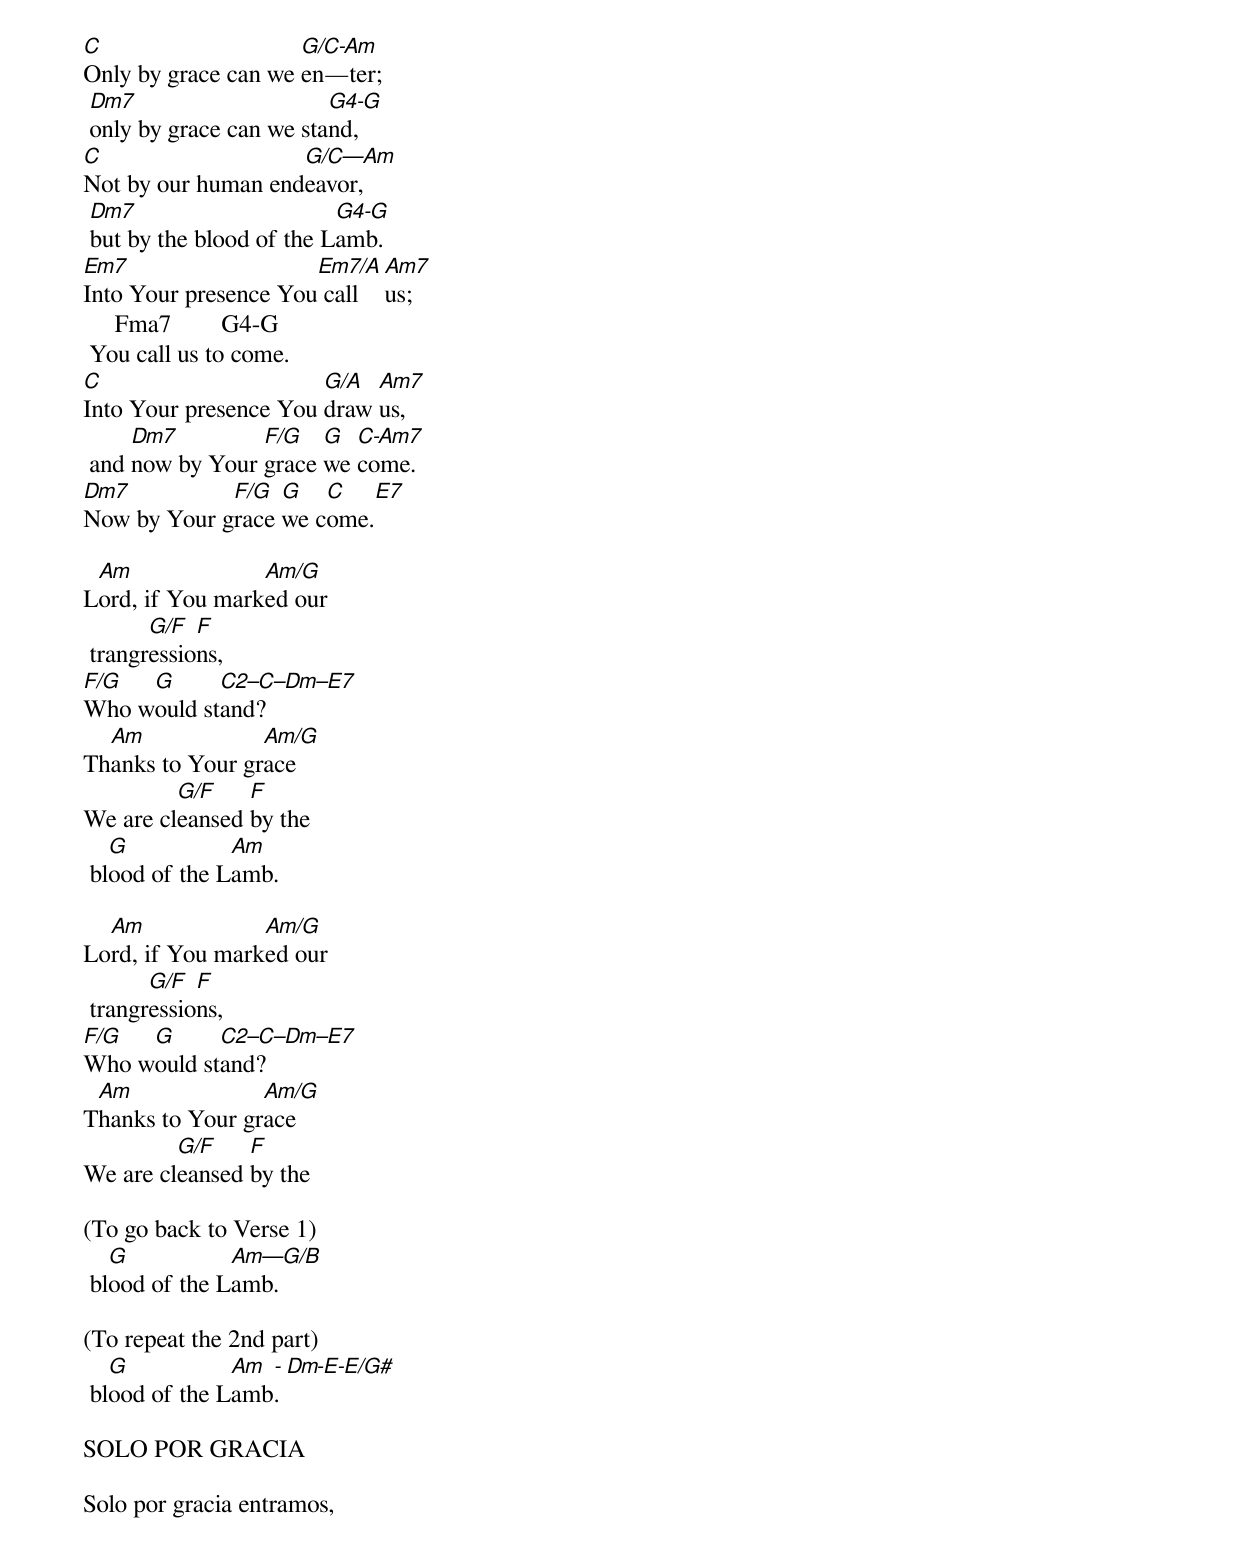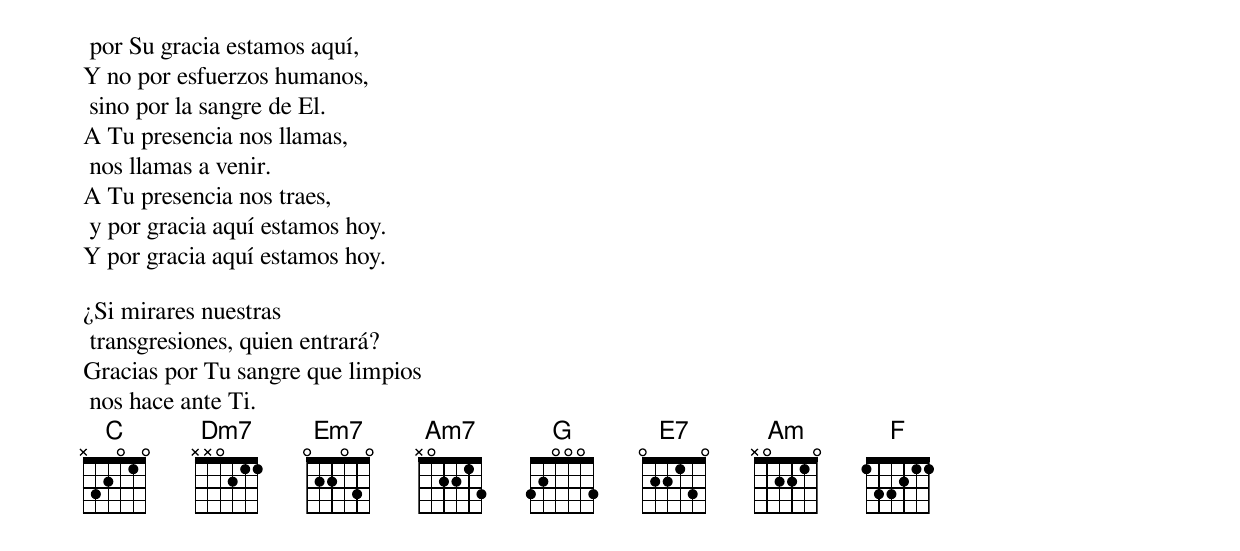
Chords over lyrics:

C                    G/C-Am
Only by grace can we en—ter;
 Dm7                     G4-G
 only by grace can we stand,
C                   G/C—Am
Not by our human endeavor,
 Dm7                      G4-G
 but by the blood of the Lamb.
Em7                   Em7/A Am7
Into Your presence You call us;
     Fma7        G4-G
 You call us to come.
C                      G/A  Am7
Into Your presence You draw us,
     Dm7         F/G   G  C-Am7
 and now by Your grace we come.
Dm7          F/G  G   C   E7
Now by Your grace we come.

 Am              Am/G
Lord, if You marked our
       G/F  F
 trangressions,
F/G  G      C2–C–Dm–E7
Who would stand?
  Am             Am/G
Thanks to Your grace
         G/F    F
We are cleansed by the
   G           Am
 blood of the Lamb.

  Am             Am/G
Lord, if You marked our
       G/F  F
 trangressions,
F/G  G      C2–C–Dm–E7
Who would stand?
 Am              Am/G
Thanks to Your grace
         G/F    F
We are cleansed by the

(To go back to Verse 1)
   G           Am—G/B
 blood of the Lamb.

(To repeat the 2nd part)
   G           Am - Dm-E-E/G#
 blood of the Lamb.

SOLO POR GRACIA

Solo por gracia entramos,
 por Su gracia estamos aquí,
Y no por esfuerzos humanos,
 sino por la sangre de El.
A Tu presencia nos llamas,
 nos llamas a venir.
A Tu presencia nos traes,
 y por gracia aquí estamos hoy.
Y por gracia aquí estamos hoy.

¿Si mirares nuestras
 transgresiones, quien entrará?
Gracias por Tu sangre que limpios
 nos hace ante Ti.
